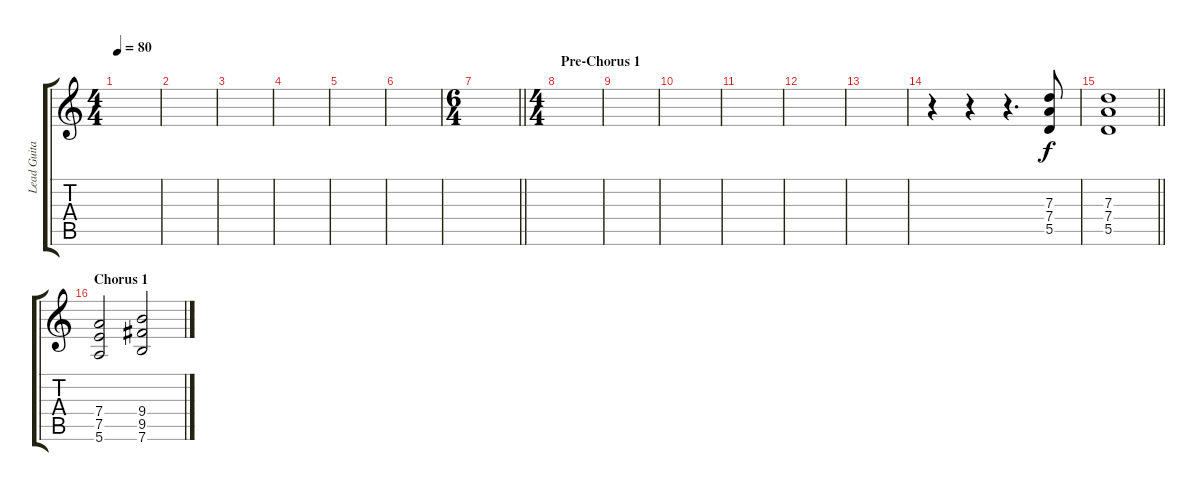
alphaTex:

\track ("Lead Guitar" "Lead Guita") {instrument distortionguitar}
\staff {score tabs}
\tuning (E4 B3 G3 D3 A2 E2) {hide}
\ts (4 4)
\tempo 80
\clef g2
\ks c
|
|
|
|
|
|
\ts (6 4)
\barLineRight lightlight
|
\ts (4 4)
\section ("" "Pre-Chorus 1")
|
|
|
|
|
|
r.4 r.4 r.4{d} (7.3 7.4 5.5).8 |
\barLineRight lightlight
(7.3 7.4 5.5).1 |
\section ("" "Chorus 1")
(7.4 7.5 5.6).2 (9.4 9.5 7.6).2
